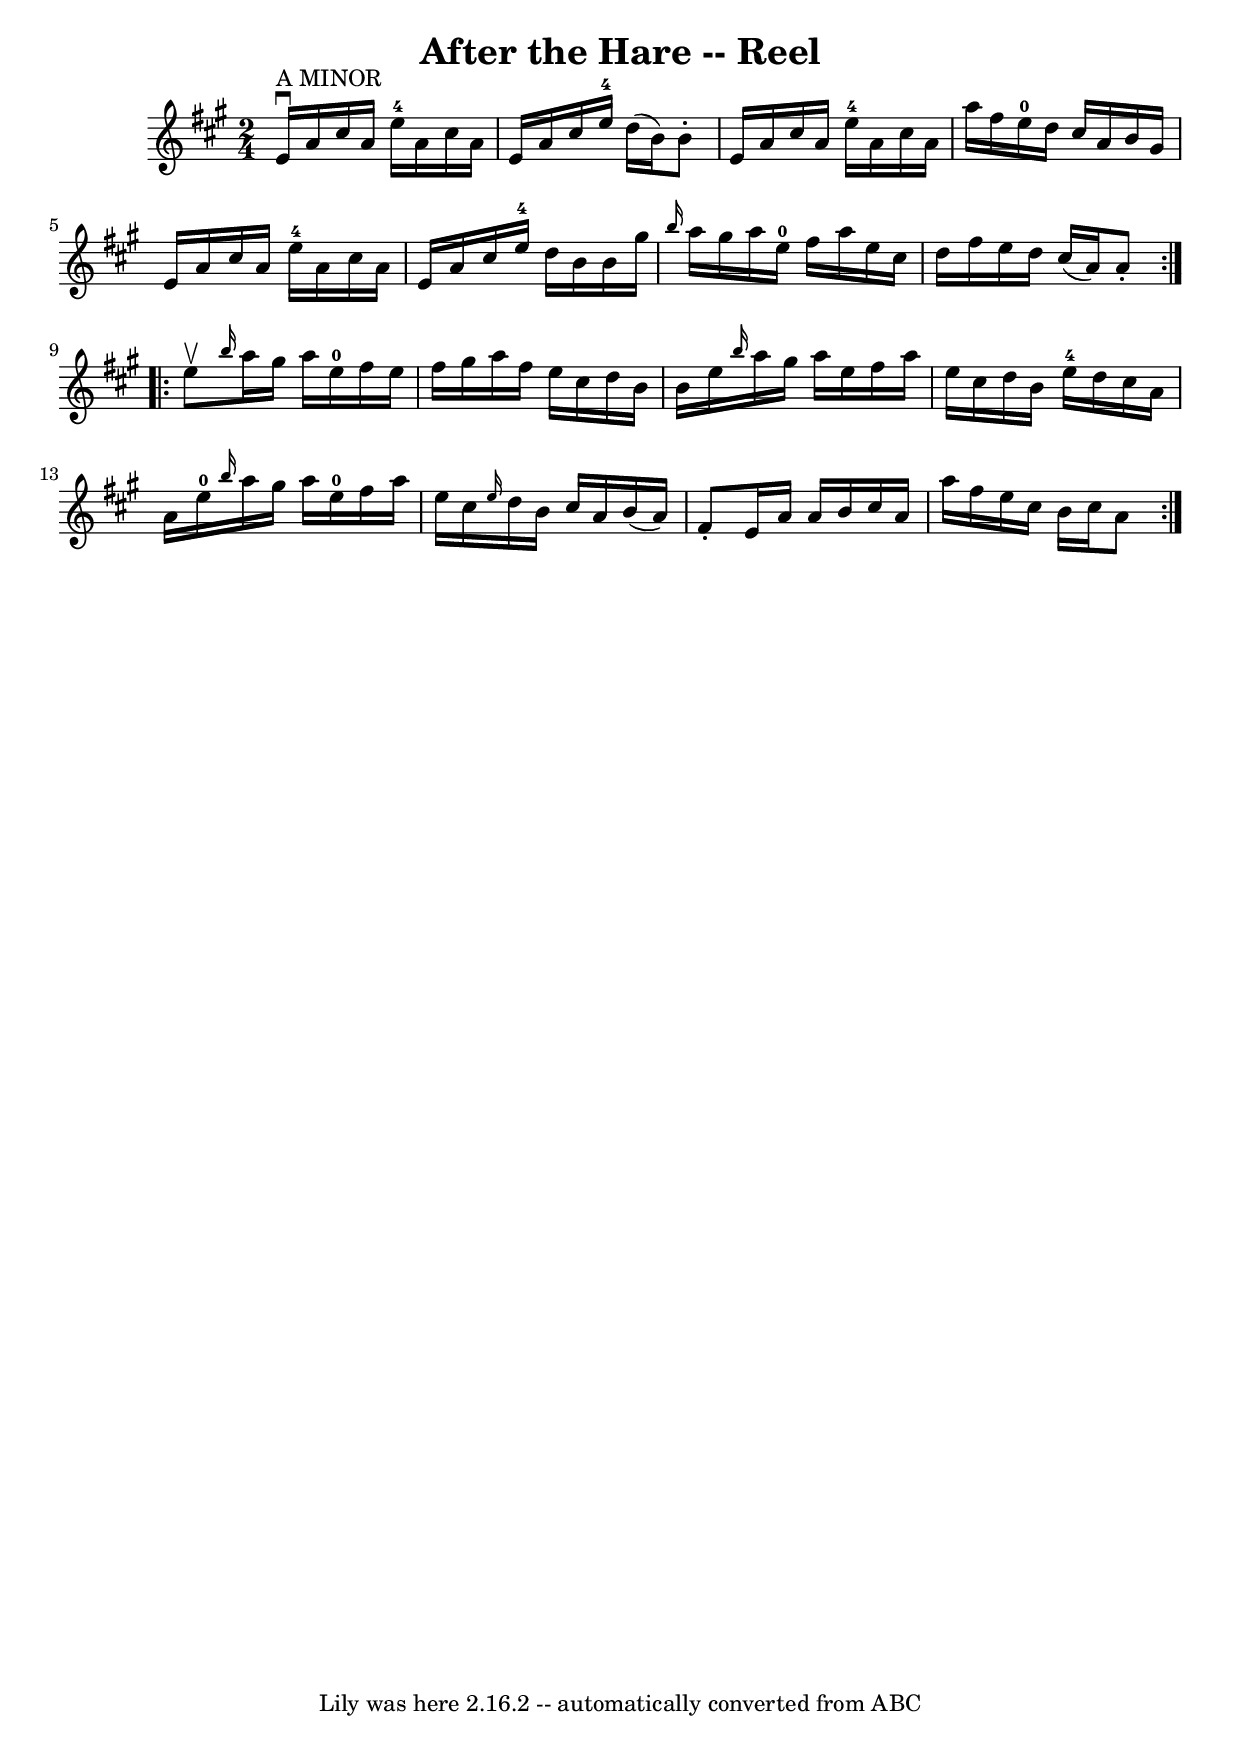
\version "2.16.2"
\include "Mammoth.ily"
\header {
	%% book = "Ryan's Mammoth Collection"
	crossRefNumber = "1"
	footnotes = "\\\\261"
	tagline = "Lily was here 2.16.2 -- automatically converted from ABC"
	title = "After the Hare -- Reel"
}
voicedefault =  {


\repeat volta 2 {
\time 2/4 
\key a \major e'16^"A MINOR"^\downbow a'16 cis''16    
a'16 e''16-4 a'16 cis''16 a'16    |
 e'16 a'16    
cis''16 e''16-4 d''16 (b'16) b'8 -.   |
 e'16 a'16   
 cis''16 a'16 e''16-4 a'16 cis''16 a'16    |
 a''16  
 fis''16 e''16-0 d''16 cis''16 a'16 b'16 gis'16    
|
 e'16 a'16 cis''16 a'16 e''16-4 a'16 cis''16  
 a'16    |
 e'16 a'16 cis''16 e''16-4 d''16 b'16    
b'16 gis''16    |
 \grace { b''16  } a''16 gis''16 a''16    
e''16-0 fis''16 a''16 e''16 cis''16    |
 d''16    
fis''16 e''16 d''16 cis''16 (a'16) a'8 -.   }     
\repeat volta 2 { e''8^\upbow |
     \grace { b''16  } a''16    
gis''16 a''16 e''16-0 fis''16 e''16 fis''16 gis''16    
|
 a''16 fis''16 e''16 cis''16 d''16 b'16 b'16    
e''16    |
 \grace { b''16  } a''16 gis''16 a''16 e''16    
fis''16 a''16 e''16 cis''16    |
 d''16 b'16 e''16-4  
 d''16 cis''16 a'16 a'16 e''16-0   |
     \grace {    
b''16  } a''16 gis''16 a''16 e''16-0 fis''16 a''16 e''16  
 cis''16    |
 \grace { e''16  } d''16 b'16 cis''16 a'16   
 b'16 (a'16) fis'8 -.   |
 e'16 a'16 a'16 b'16    
cis''16 a'16 a''16 fis''16    |
 e''16 cis''16 b'16    
cis''16 a'8    }   
}

\score{
    <<

	\context Staff="default"
	{
	    \voicedefault 
	}

    >>
	\layout {
	}
	\midi {}
}
